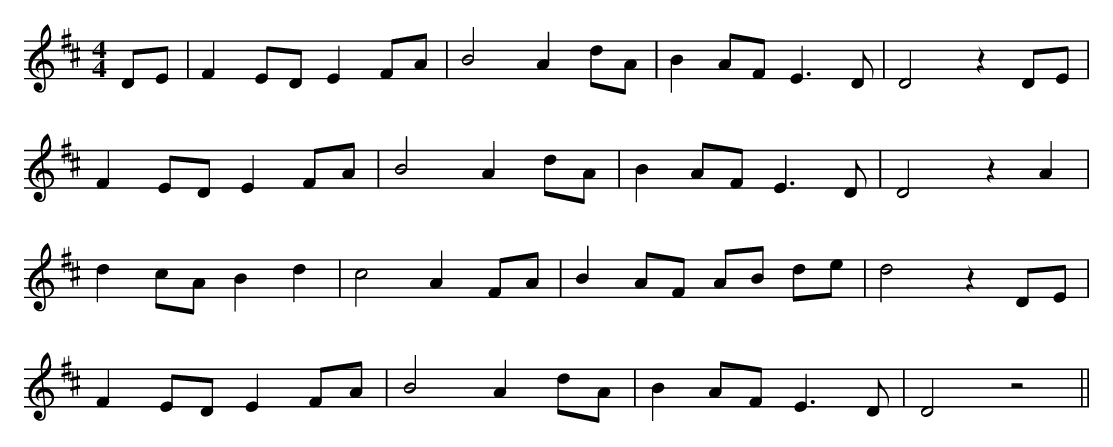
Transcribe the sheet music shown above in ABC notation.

X:1
M:4/4
K:D
DE|F2 ED E2 FA|B4 A2 dA|B2 AF E3 D|D4 z2 DE|
F2 ED E2 FA|B4 A2 dA|B2 AF E3 D|D4 z2 A2|
d2 cA B2 d2|c4 A2 FA|B2 AF AB de|d4 z2 DE|
F2 ED E2 FA|B4 A2 dA|B2 AF E3 D|D4 z4||
